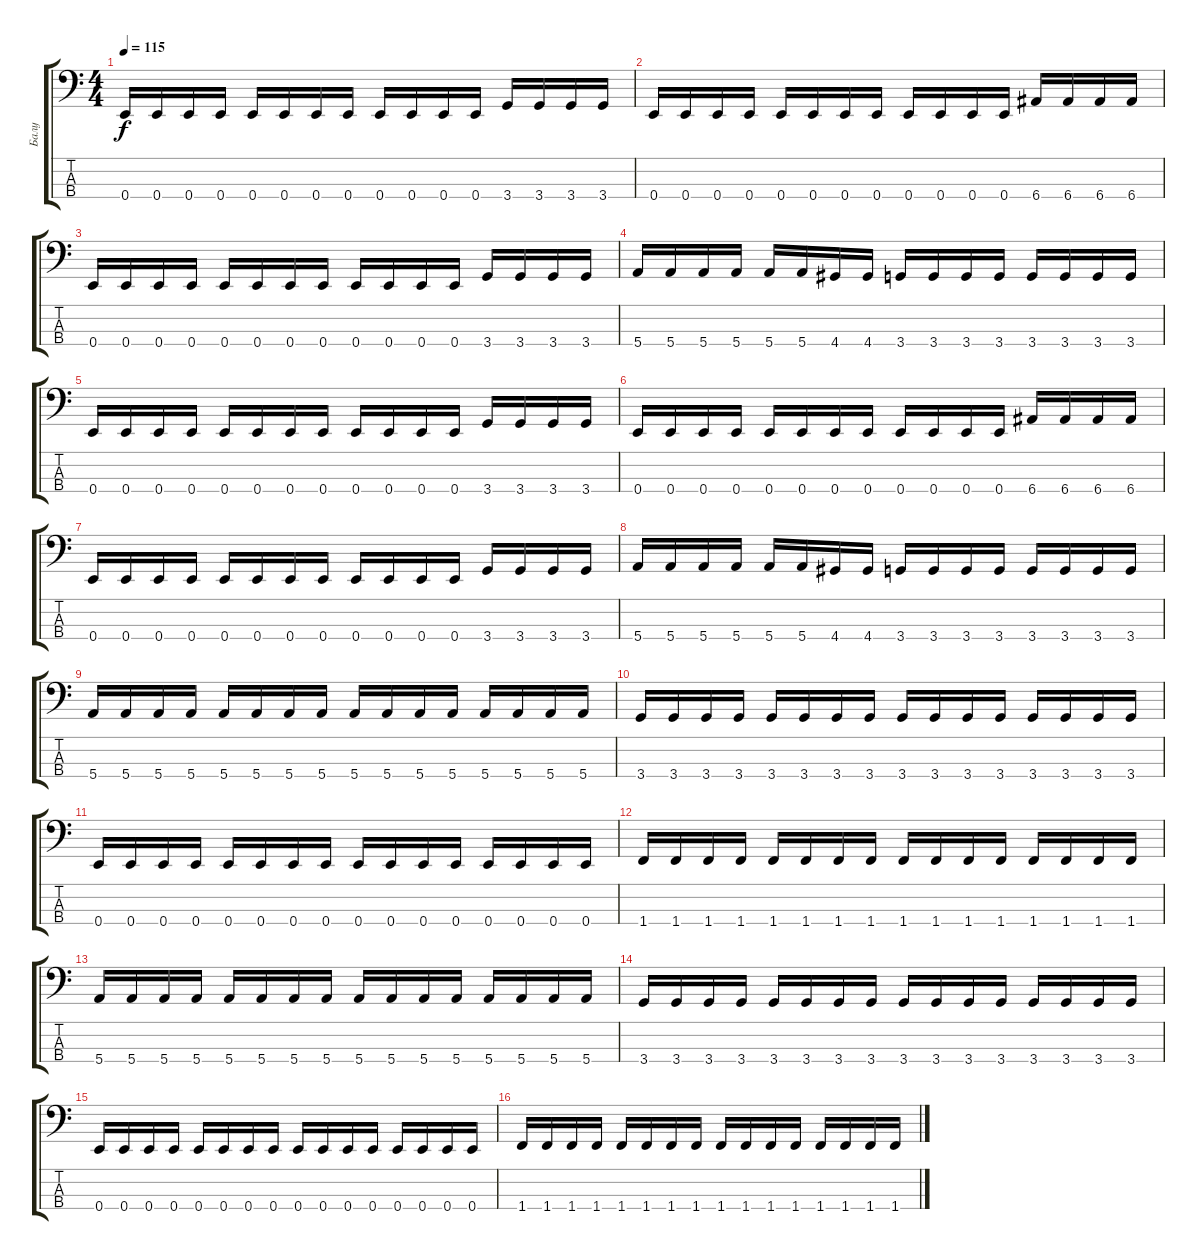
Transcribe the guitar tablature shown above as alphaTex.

\track ("Балу" "Балу") {instrument acousticguitarnylon}
\staff {score tabs}
\tuning (G2 D2 A1 E1) {hide}
\ts (4 4)
\tempo 115
\clef f4
\ks c
0.4.16{dy f} 0.4.16 0.4.16 0.4.16 0.4.16 0.4.16 0.4.16 0.4.16 0.4.16 0.4.16 0.4.16 0.4.16 3.4.16 3.4.16 3.4.16 3.4.16 |
0.4.16 0.4.16 0.4.16 0.4.16 0.4.16 0.4.16 0.4.16 0.4.16 0.4.16 0.4.16 0.4.16 0.4.16 6.4.16 6.4.16 6.4.16 6.4.16 |
0.4.16 0.4.16 0.4.16 0.4.16 0.4.16 0.4.16 0.4.16 0.4.16 0.4.16 0.4.16 0.4.16 0.4.16 3.4.16 3.4.16 3.4.16 3.4.16 |
5.4.16 5.4.16 5.4.16 5.4.16 5.4.16 5.4.16 4.4.16 4.4.16 3.4.16 3.4.16 3.4.16 3.4.16 3.4.16 3.4.16 3.4.16 3.4.16 |
0.4.16 0.4.16 0.4.16 0.4.16 0.4.16 0.4.16 0.4.16 0.4.16 0.4.16 0.4.16 0.4.16 0.4.16 3.4.16 3.4.16 3.4.16 3.4.16 |
0.4.16 0.4.16 0.4.16 0.4.16 0.4.16 0.4.16 0.4.16 0.4.16 0.4.16 0.4.16 0.4.16 0.4.16 6.4.16 6.4.16 6.4.16 6.4.16 |
0.4.16 0.4.16 0.4.16 0.4.16 0.4.16 0.4.16 0.4.16 0.4.16 0.4.16 0.4.16 0.4.16 0.4.16 3.4.16 3.4.16 3.4.16 3.4.16 |
5.4.16 5.4.16 5.4.16 5.4.16 5.4.16 5.4.16 4.4.16 4.4.16 3.4.16 3.4.16 3.4.16 3.4.16 3.4.16 3.4.16 3.4.16 3.4.16 |
5.4.16 5.4.16 5.4.16 5.4.16 5.4.16 5.4.16 5.4.16 5.4.16 5.4.16 5.4.16 5.4.16 5.4.16 5.4.16 5.4.16 5.4.16 5.4.16 |
3.4.16 3.4.16 3.4.16 3.4.16 3.4.16 3.4.16 3.4.16 3.4.16 3.4.16 3.4.16 3.4.16 3.4.16 3.4.16 3.4.16 3.4.16 3.4.16 |
0.4.16 0.4.16 0.4.16 0.4.16 0.4.16 0.4.16 0.4.16 0.4.16 0.4.16 0.4.16 0.4.16 0.4.16 0.4.16 0.4.16 0.4.16 0.4.16 |
1.4.16 1.4.16 1.4.16 1.4.16 1.4.16 1.4.16 1.4.16 1.4.16 1.4.16 1.4.16 1.4.16 1.4.16 1.4.16 1.4.16 1.4.16 1.4.16 |
5.4.16 5.4.16 5.4.16 5.4.16 5.4.16 5.4.16 5.4.16 5.4.16 5.4.16 5.4.16 5.4.16 5.4.16 5.4.16 5.4.16 5.4.16 5.4.16 |
3.4.16 3.4.16 3.4.16 3.4.16 3.4.16 3.4.16 3.4.16 3.4.16 3.4.16 3.4.16 3.4.16 3.4.16 3.4.16 3.4.16 3.4.16 3.4.16 |
0.4.16 0.4.16 0.4.16 0.4.16 0.4.16 0.4.16 0.4.16 0.4.16 0.4.16 0.4.16 0.4.16 0.4.16 0.4.16 0.4.16 0.4.16 0.4.16 |
1.4.16 1.4.16 1.4.16 1.4.16 1.4.16 1.4.16 1.4.16 1.4.16 1.4.16 1.4.16 1.4.16 1.4.16 1.4.16 1.4.16 1.4.16 1.4.16
